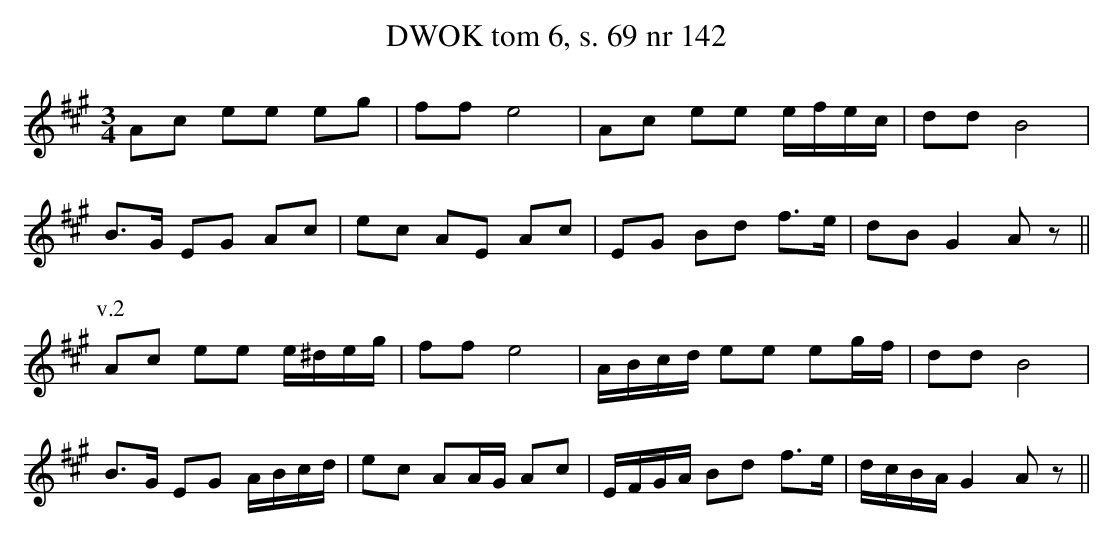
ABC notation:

X:1
T:DWOK tom 6, s. 69 nr 142
L:1/16
M:3/4
K:A
A2c2 e2e2 e2g2|f2f2 e8|A2c2 e2e2 efec|d2d2 B8|
B3G E2G2 A2c2|e2c2 A2E2 A2c2|E2G2 B2d2 f3e|d2B2 G4 A2z2||
P:v.2
A2c2 e2e2 e^deg|f2f2 e8|ABcd e2e2 e2gf|d2d2 B8|
B3G E2G2 ABcd|e2c2 A2AG A2c2|EFGA B2d2 f3e|dcBA G4 A2z2||
